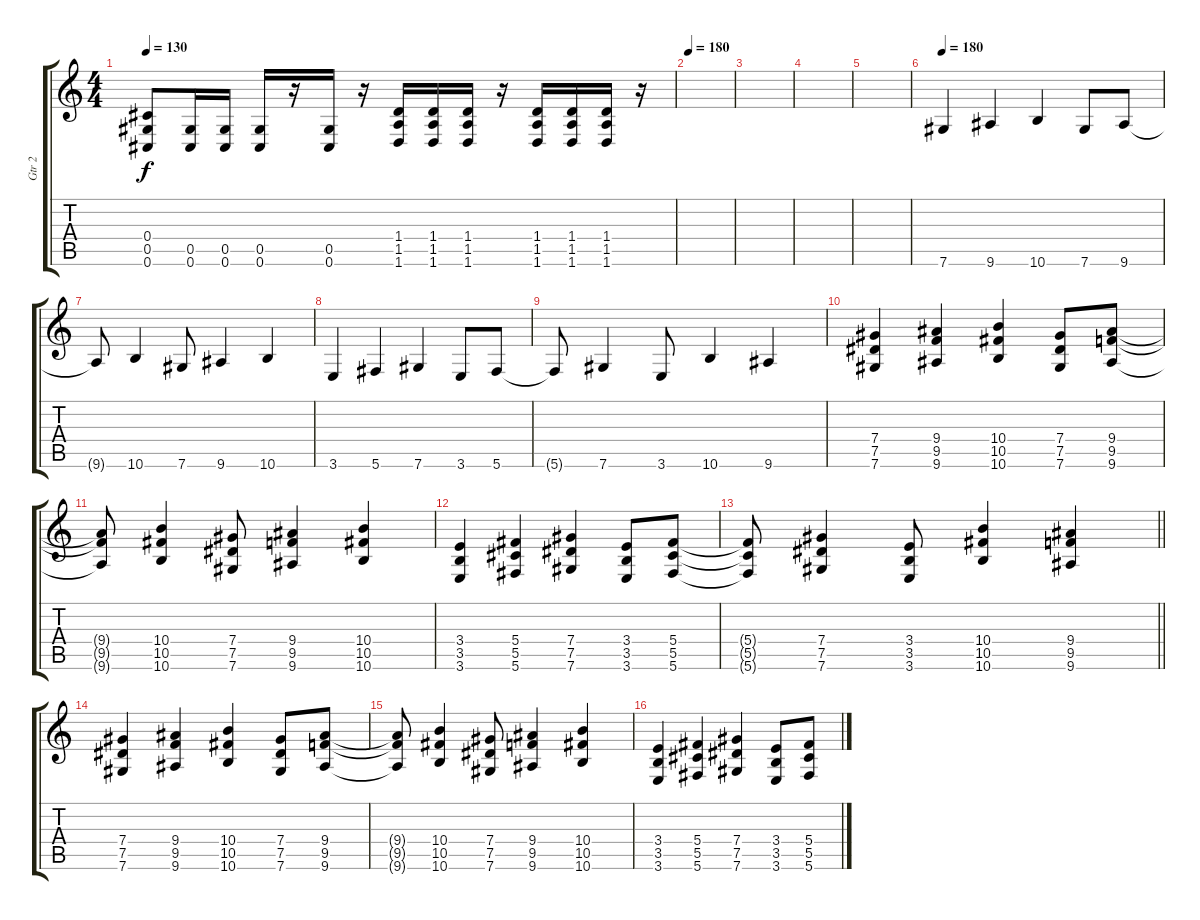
\track ("Gtr 2" "Gtr 2") {instrument distortionguitar}
\staff {score tabs}
\tuning (Eb4 Bb3 Gb3 Db3 Ab2 Db2) {hide}
\ts (4 4)
\tempo 130
\clef g2
\ks c
(0.4{t} 0.5{t} 0.6{t}).8{dy f} (0.5 0.6).16 (0.5 0.6).16 (0.5 0.6).16 r.16 (0.5 0.6).16 r.16 (1.4 1.5 1.6).16 (1.4 1.5 1.6).16 (1.4 1.5 1.6).16 r.16 (1.4 1.5 1.6).16 (1.4 1.5 1.6).16 (1.4 1.5 1.6).16 r.16 |
\tempo 180
|
|
|
|
\tempo 180
7.6.4 9.6.4 10.6.4 7.6.8 9.6.8 |
9.6{t}.8 10.6.4 7.6.8 9.6.4 10.6.4 |
3.6.4 5.6.4 7.6.4 3.6.8 5.6.8 |
5.6{t}.8 7.6.4 3.6.8 10.6.4 9.6.4 |
(7.4 7.5 7.6).4 (9.4 9.5 9.6).4 (10.4 10.5 10.6).4 (7.4 7.5 7.6).8 (9.4 9.5 9.6).8 |
(9.4{t} 9.5{t} 9.6{t}).8 (10.4 10.5 10.6).4 (7.4 7.5 7.6).8 (9.4 9.5 9.6).4 (10.4 10.5 10.6).4 |
(3.4 3.5 3.6).4 (5.4 5.5 5.6).4 (7.4 7.5 7.6).4 (3.4 3.5 3.6).8 (5.4 5.5 5.6).8 |
\barLineRight lightlight
(5.4{t} 5.5{t} 5.6{t}).8 (7.4 7.5 7.6).4 (3.4 3.5 3.6).8 (10.4 10.5 10.6).4 (9.4 9.5 9.6).4 |
(7.4 7.5 7.6).4 (9.4 9.5 9.6).4 (10.4 10.5 10.6).4 (7.4 7.5 7.6).8 (9.4 9.5 9.6).8 |
(9.4{t} 9.5{t} 9.6{t}).8 (10.4 10.5 10.6).4 (7.4 7.5 7.6).8 (9.4 9.5 9.6).4 (10.4 10.5 10.6).4 |
(3.4 3.5 3.6).4 (5.4 5.5 5.6).4 (7.4 7.5 7.6).4 (3.4 3.5 3.6).8 (5.4 5.5 5.6).8
